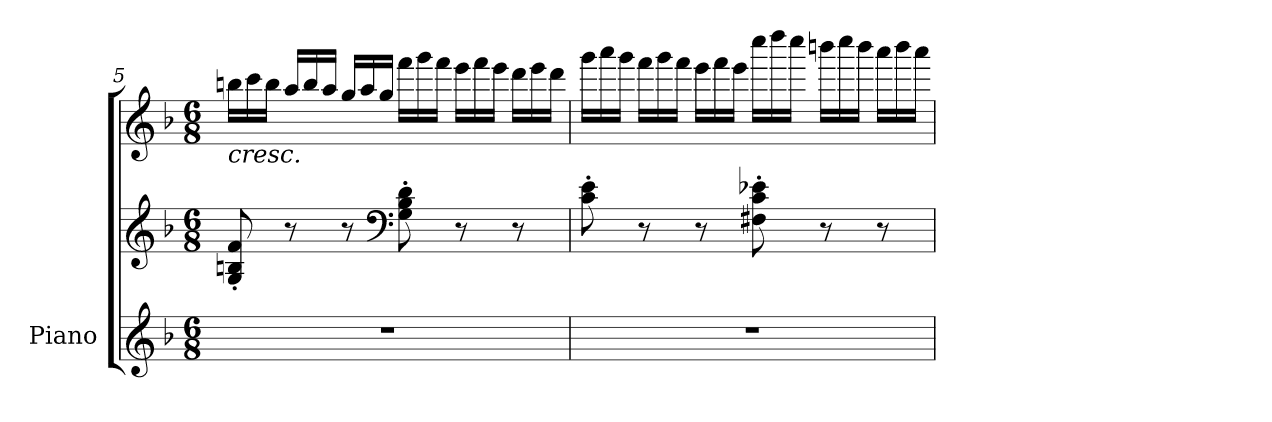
**kern	**kern	**kern
*part1	*part1	*part1
*staff3	*staff2	*staff1
*I"Piano	*	*
*I'Pno	*	*
!!LO:LB:g=z
*clefG2	*clefG2	*clefG2
*k[b-]	*k[b-]	*k[b-]
*M6/8	*M6/8	*M6/8
*	*	*Xtuplet
=5	=5	=5
!	!	!LO:TX:b:i:t=cresc.
2.r	8G/' 8Bn/' 8f/'	24bbn\LL
.	.	24ccc\
.	.	24bb\JJ
.	8r	24aa/LL
.	.	24bb/
.	.	24aa/JJ
.	8r	24gg/LL
.	.	24aa/
.	.	24gg/JJ
*	*clefF4	*
.	8G\' 8B\' 8d\'	24fff\LL
.	.	24ggg\
.	.	24fff\JJ
.	8r	24eee\LL
.	.	24fff\
.	.	24eee\JJ
.	8r	24ddd\LL
.	.	24eee\
.	.	24ddd\JJ
=6	=6	=6
2.r	8c\' 8e\'	24ggg\LL
.	.	24aaa\
.	.	24ggg\JJ
.	8r	24fff\LL
.	.	24ggg\
.	.	24fff\JJ
.	8r	24eee\LL
.	.	24fff\
.	.	24eee\JJ
.	8F#X\' 8c\' 8e-X\'	24cccc\LL
.	.	24dddd\
.	.	24cccc\JJ
.	8r	24bbbn\LL
.	.	24cccc\
.	.	24bbb\JJ
.	8r	24aaa\LL
.	.	24bbb\
.	.	24aaa\JJ
=	=	=
*-	*-	*-
